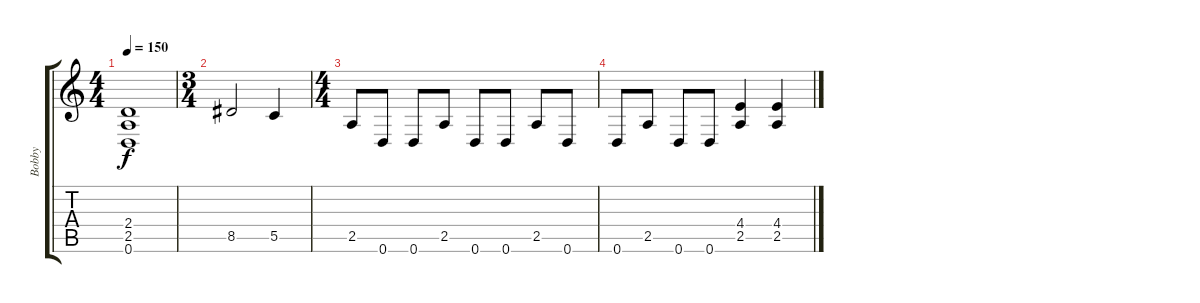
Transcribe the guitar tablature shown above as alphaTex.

\track ("Bobby" "Bobby") {instrument distortionguitar}
\staff {score tabs}
\tuning (D4 A3 F3 C3 G2 D2) {hide}
\ts (4 4)
\tempo 150
\clef g2
\ks c
(2.4 2.5 0.6).1{dy f} |
\ts (3 4)
8.5.2 5.5.4 |
\ts (4 4)
2.5.8 0.6.8 0.6.8 2.5.8 0.6.8 0.6.8 2.5.8 0.6.8 |
0.6.8 2.5.8 0.6.8 0.6.8 (4.4 2.5).4 (4.4 2.5).4
